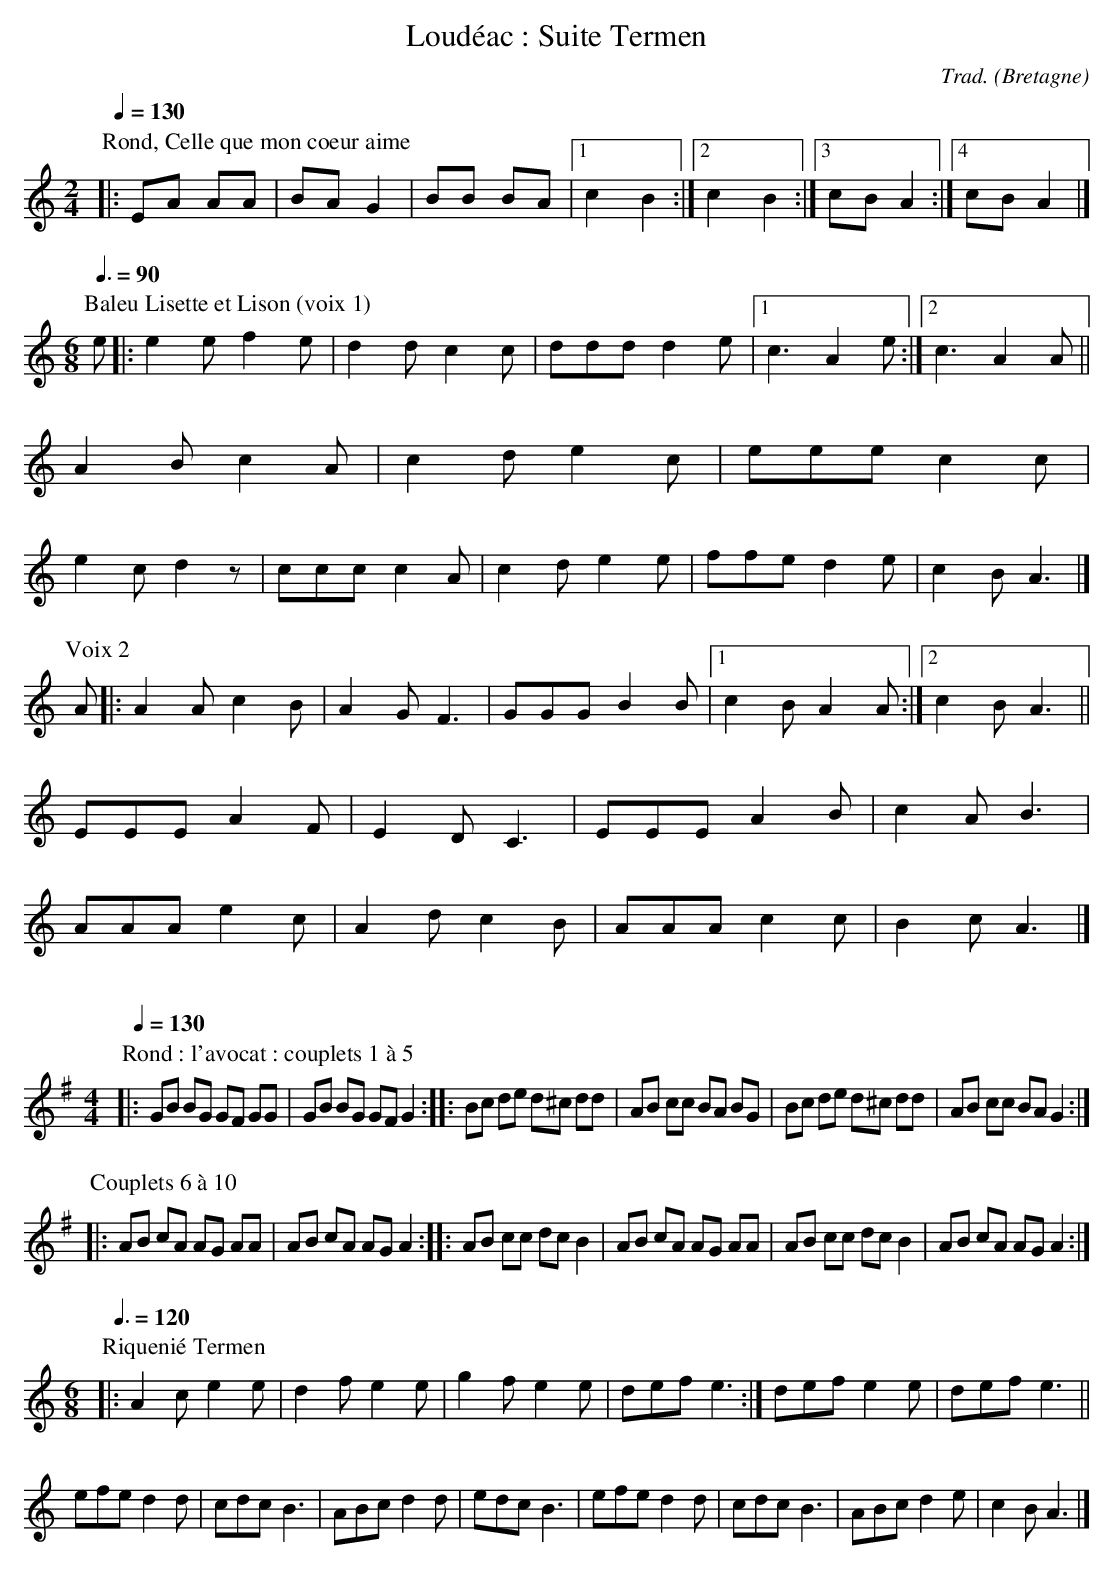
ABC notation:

X:1
T:Loudéac : Suite Termen
C:Trad.
O:Bretagne
M:2/4
L:1/8
Q:1/4=130
K:Cmaj
P:Rond, Celle que mon coeur aime
|: EA AA |\
BA G2 | BB BA |1\
c2 B2 :|2 c2 B2 :|3 cB A2 :|4 cB A2 |]
%%vskip 1
M:6/8
L:1/8
Q:3/8=90
K:C
P:Baleu Lisette et Lison (voix 1)
e |: e2e f2e |\
d2d c2c | ddd d2e |1 c3 A2e :|2 c3 A2A ||\
A2B c2A | c2d e2c | eee c2c | e2c d2z |\
ccc c2A | c2d e2e | ffe d2e | c2B A3 |]
%%vskip 1
P:Voix 2
A |: A2A c2B | A2G F3 |\
GGG B2B |1 c2B A2 A :|2 c2B A3 ||
EEE A2F | E2D C3 | EEE A2B | c2A B3 |
AAA e2c | A2d c2B | AAA c2c | B2c A3 |]
%%newpage
L:1/8
M:4/4
Q:1/4=130
K:G
P:Rond : l'avocat : couplets 1 à 5
|: GB BG \
GF GG | GB BG GF G2 :: Bc de d^c dd | AB cc BA BG | Bc de d^c dd | AB cc BA G2 :|
%%vskip 1
P:Couplets 6 à 10
|: AB cA \
AG AA | AB cA AG A2 :|\
|: AB cc dc B2 | AB cA AG AA | AB cc dc B2 | AB cA AG A2 :|
%%vskip 1
M:6/8
L:1/8
Q:3/8=120
K:Cmaj
P:Riquenié Termen
|: A2c e2e |\
d2f e2e | g2f e2e | def e3 :|\
def e2e | def e3 ||
efe d2d | cdc B3 | ABc d2d | edc B3 |\
efe d2d | cdc B3 | ABc d2e | c2B A3 |]
